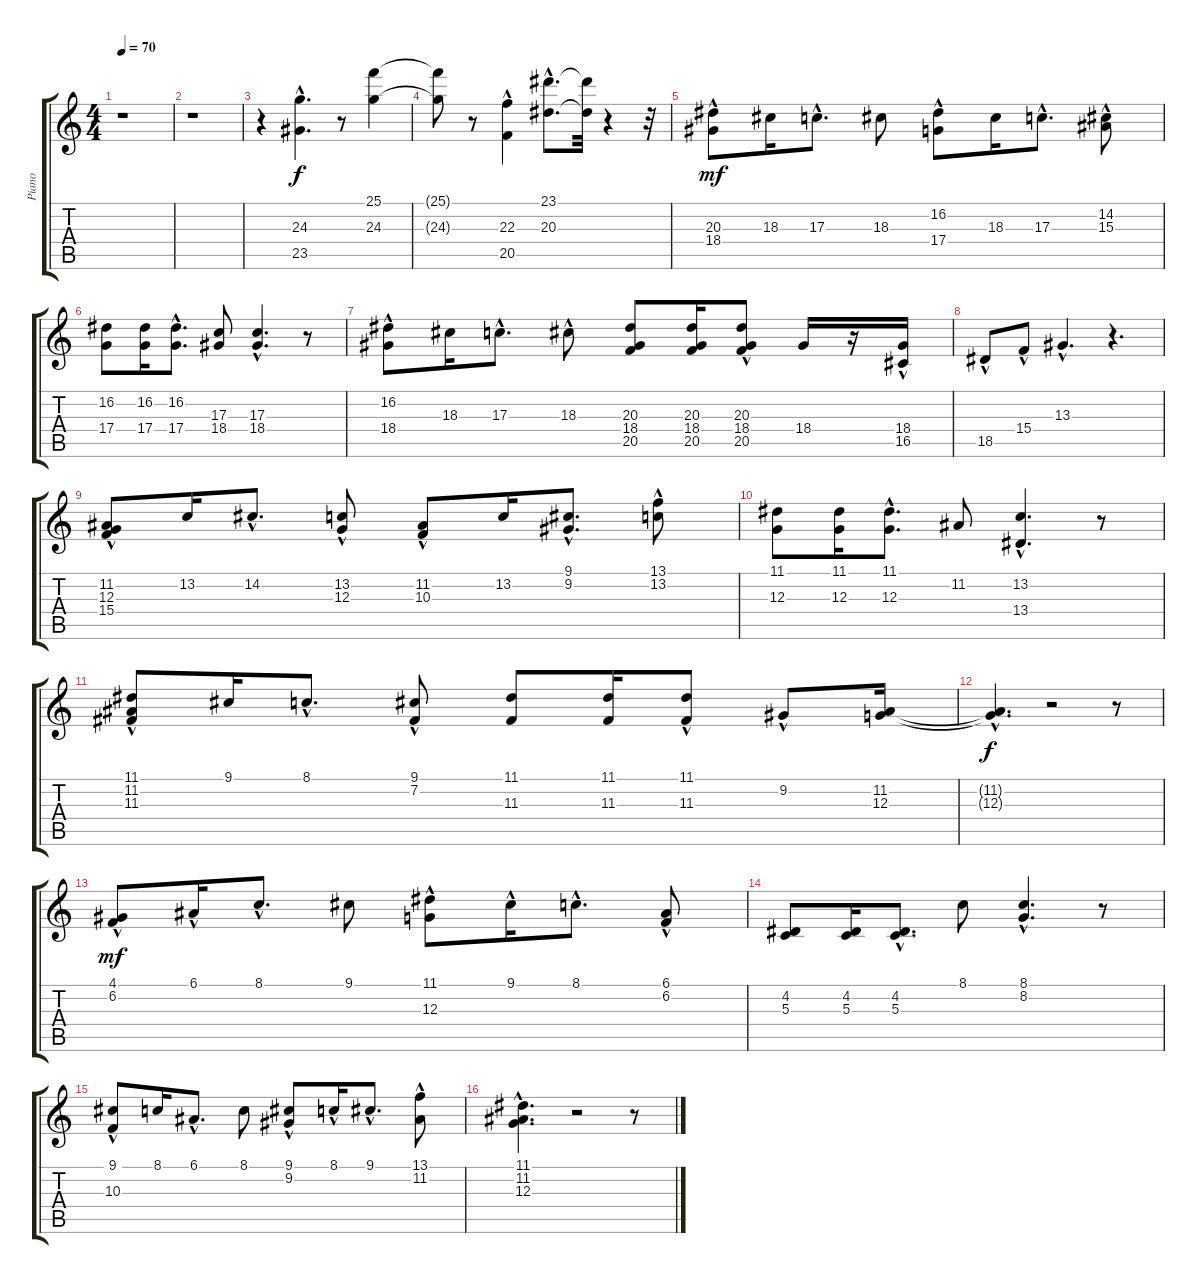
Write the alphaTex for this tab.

\track ("Piano" "Piano") {instrument acousticgrandpiano}
\staff {score tabs}
\tuning (E4 B3 G3 D3 A2 E2) {hide}
\ts (4 4)
\tempo 70
\clef g2
\ks c
r.1{dy f instrument acousticgrandpiano} |
r.1 |
r.4 (24.3{hac} 23.5{hac}).4{d} r.8 (25.1 24.3).4 |
(25.1{t} 24.3{t}).8 r.8 (22.3{hac} 20.5{hac}).4 (23.1{hac} 20.3{hac}).8{d} (23.1{t} 20.3{t}).32 r.4 r.32 |
(20.3{hac} 18.4{hac}).8{dy mf} 18.3.16 17.3{hac}.8{d} 18.3.8 (16.2{hac} 17.4{hac}).8 18.3.16 17.3{hac}.8{d} (14.2{hac} 15.3{hac}).8 |
(16.2 17.4).8 (16.2 17.4).16 (16.2{hac} 17.4{hac}).8{d} (17.3 18.4).8 (17.3{hac} 18.4{hac}).4{d} r.8 |
(16.2{hac} 18.4{hac}).8 18.3.16 17.3{hac}.8{d} 18.3{hac}.8 (20.3 18.4 20.5).8 (20.3 18.4 20.5).16 (20.3{hac} 18.4 20.5{hac}).8 18.4.16 r.16 (18.4 16.5{hac}).16 |
18.5{hac}.8 15.4{hac}.8 13.3{hac}.4{d} r.4{d} |
(11.2{hac} 12.3{hac} 15.4{hac}).8 13.2.16 14.2{hac}.8{d} (13.2 12.3{hac}).8 (11.2{hac} 10.3{hac}).8 13.2.16 (9.1{hac} 9.2{hac}).8{d} (13.1{hac} 13.2{hac}).8 |
(11.1 12.3).8 (11.1 12.3).16 (11.1{hac} 12.3{hac}).8{d} 11.2.8 (13.2{hac} 13.4{hac}).4{d} r.8 |
(11.1{hac} 11.2{hac} 11.3{hac}).8 9.1.16 8.1{hac}.8{d} (9.1{hac} 7.2).8 (11.1 11.3).8 (11.1 11.3).16 (11.1{hac} 11.3{hac}).8 9.2{hac}.8 (11.2 12.3).16 |
(11.2{hac t} 12.3{hac t}).4{d dy f} r.2 r.8 |
(4.1{hac} 6.2{hac}).8{dy mf} 6.1{hac}.16 8.1{hac}.8{d} 9.1.8 (11.1{hac} 12.3{hac}).8 9.1{hac}.16 8.1{hac}.8{d} (6.1{hac} 6.2{hac}).8 |
(4.2 5.3).8 (4.2 5.3).16 (4.2{hac} 5.3{hac}).8{d} 8.1.8 (8.1{hac} 8.2{hac}).4{d} r.8 |
(9.1{hac} 10.3{hac}).8 8.1.16 6.1{hac}.8{d} 8.1.8 (9.1 9.2{hac}).8 8.1{hac}.16 9.1{hac}.8{d} (13.1{hac} 11.2).8 |
(11.1{hac} 11.2{hac} 12.3{hac}).4{d} r.2 r.8
